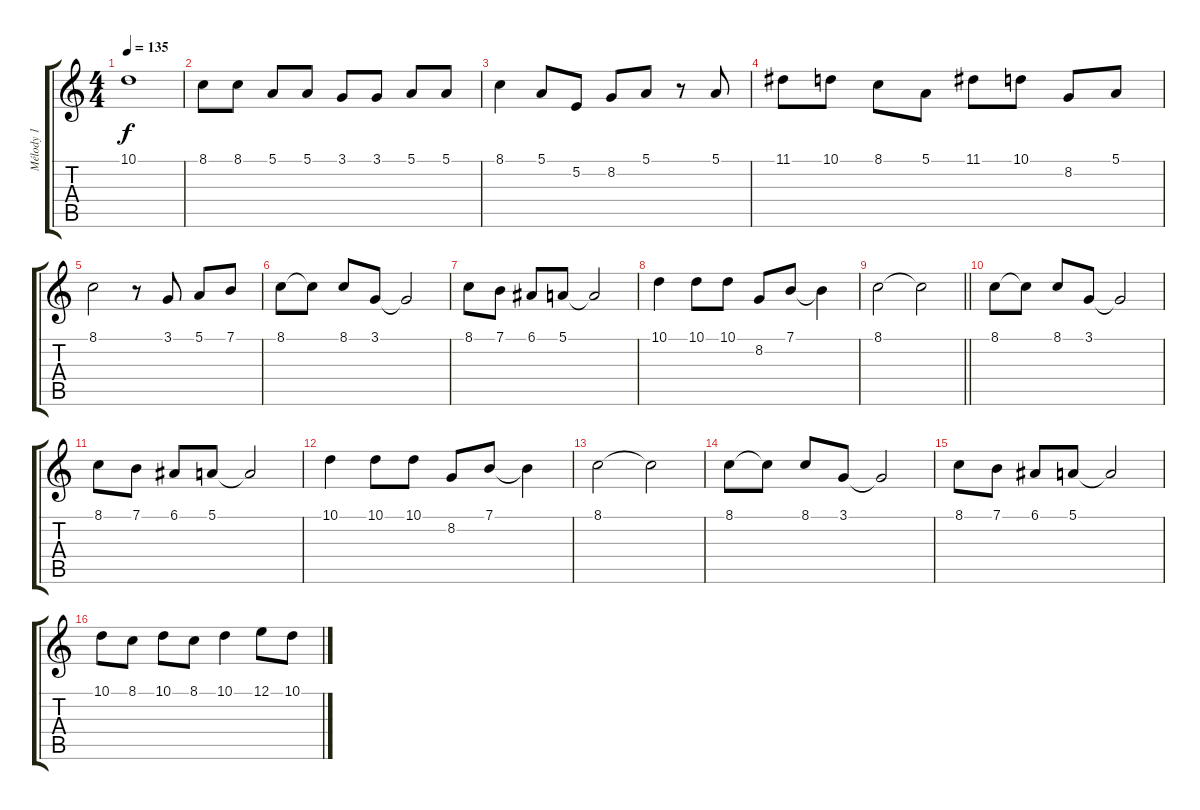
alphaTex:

\track ("Mélody 1" "Mélody 1") {instrument honkytonkpiano}
\staff {score tabs}
\tuning (E4 B3 G3 D3 A2 E2) {hide}
\ts (4 4)
\tempo 135
\clef g2
\ks c
10.1{t}.1{dy f} |
8.1.8 8.1.8 5.1.8 5.1.8 3.1.8 3.1.8 5.1.8 5.1.8 |
8.1.4 5.1.8 5.2.8 8.2.8 5.1.8 r.8 5.1.8 |
11.1.8 10.1.8 8.1.8 5.1.8 11.1.8 10.1.8 8.2.8 5.1.8 |
8.1.2 r.8 3.1.8 5.1.8 7.1.8 |
8.1.8 8.1{t}.8 8.1.8 3.1.8 3.1{t}.2 |
8.1.8 7.1.8 6.1.8 5.1.8 5.1{t}.2 |
10.1.4 10.1.8 10.1.8 8.2.8 7.1.8 7.1{t}.4 |
\barLineRight lightlight
8.1.2 8.1{t}.2 |
8.1.8 8.1{t}.8 8.1.8 3.1.8 3.1{t}.2 |
8.1.8 7.1.8 6.1.8 5.1.8 5.1{t}.2 |
10.1.4 10.1.8 10.1.8 8.2.8 7.1.8 7.1{t}.4 |
8.1.2 8.1{t}.2 |
8.1.8 8.1{t}.8 8.1.8 3.1.8 3.1{t}.2 |
8.1.8 7.1.8 6.1.8 5.1.8 5.1{t}.2 |
10.1.8 8.1.8 10.1.8 8.1.8 10.1.4 12.1.8 10.1.8
